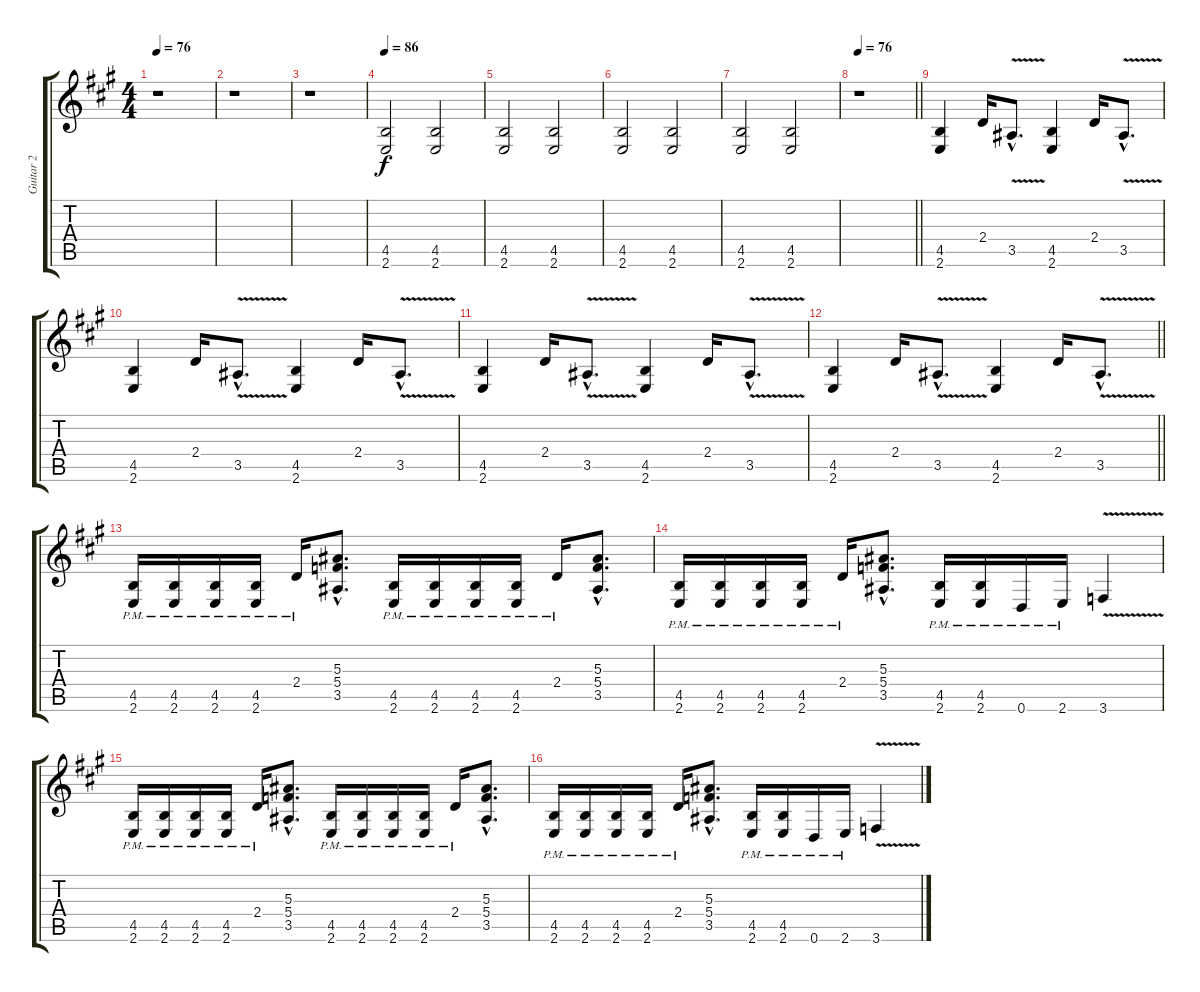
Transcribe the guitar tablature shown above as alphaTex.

\track ("Guitar 2" "Guitar 2") {instrument overdrivenguitar}
\staff {score tabs}
\tuning (D4 A3 F3 C3 G2 D2) {hide}
\ts (4 4)
\tempo 76
\clef g2
\ks f#minor
r.1{dy f instrument overdrivenguitar} |
r.1 |
r.1 |
\tempo 86
(4.5 2.6).2 (4.5 2.6).2 |
(4.5 2.6).2 (4.5 2.6).2 |
(4.5 2.6).2 (4.5 2.6).2 |
(4.5 2.6).2 (4.5 2.6).2 |
\tempo 76
\barLineRight lightlight
r.1 |
(4.5 2.6).4 2.4.16 3.5{v hac}.8{d} (4.5 2.6).4 2.4.16 3.5{v hac}.8{d} |
(4.5 2.6).4 2.4.16 3.5{v hac}.8{d} (4.5 2.6).4 2.4.16 3.5{v hac}.8{d} |
(4.5 2.6).4 2.4.16 3.5{v hac}.8{d} (4.5 2.6).4 2.4.16 3.5{v hac}.8{d} |
\barLineRight lightlight
(4.5 2.6).4 2.4.16 3.5{v hac}.8{d} (4.5 2.6).4 2.4.16 3.5{v hac}.8{d} |
(4.5{pm} 2.6{pm}).16 (4.5{pm} 2.6{pm}).16 (4.5{pm} 2.6{pm}).16 (4.5{pm} 2.6{pm}).16 2.4{pm}.16 (5.3{hac} 5.4{hac} 3.5{hac}).8{d} (4.5{pm} 2.6{pm}).16 (4.5{pm} 2.6{pm}).16 (4.5{pm} 2.6{pm}).16 (4.5{pm} 2.6{pm}).16 2.4{pm}.16 (5.3{hac} 5.4{hac} 3.5{hac}).8{d} |
(4.5{pm} 2.6{pm}).16 (4.5{pm} 2.6{pm}).16 (4.5{pm} 2.6{pm}).16 (4.5{pm} 2.6{pm}).16 2.4{pm}.16 (5.3{hac} 5.4{hac} 3.5{hac}).8{d} (4.5{pm} 2.6{pm}).16 (4.5{pm} 2.6{pm}).16 0.6{pm}.16 2.6{pm}.16 3.6{v}.4 |
(4.5{pm} 2.6{pm}).16 (4.5{pm} 2.6{pm}).16 (4.5{pm} 2.6{pm}).16 (4.5{pm} 2.6{pm}).16 2.4{pm}.16 (5.3{hac} 5.4{hac} 3.5{hac}).8{d} (4.5{pm} 2.6{pm}).16 (4.5{pm} 2.6{pm}).16 (4.5{pm} 2.6{pm}).16 (4.5{pm} 2.6{pm}).16 2.4{pm}.16 (5.3{hac} 5.4{hac} 3.5{hac}).8{d} |
(4.5{pm} 2.6{pm}).16 (4.5{pm} 2.6{pm}).16 (4.5{pm} 2.6{pm}).16 (4.5{pm} 2.6{pm}).16 2.4{pm}.16 (5.3{hac} 5.4{hac} 3.5{hac}).8{d} (4.5{pm} 2.6{pm}).16 (4.5{pm} 2.6{pm}).16 0.6{pm}.16 2.6{pm}.16 3.6{v}.4
